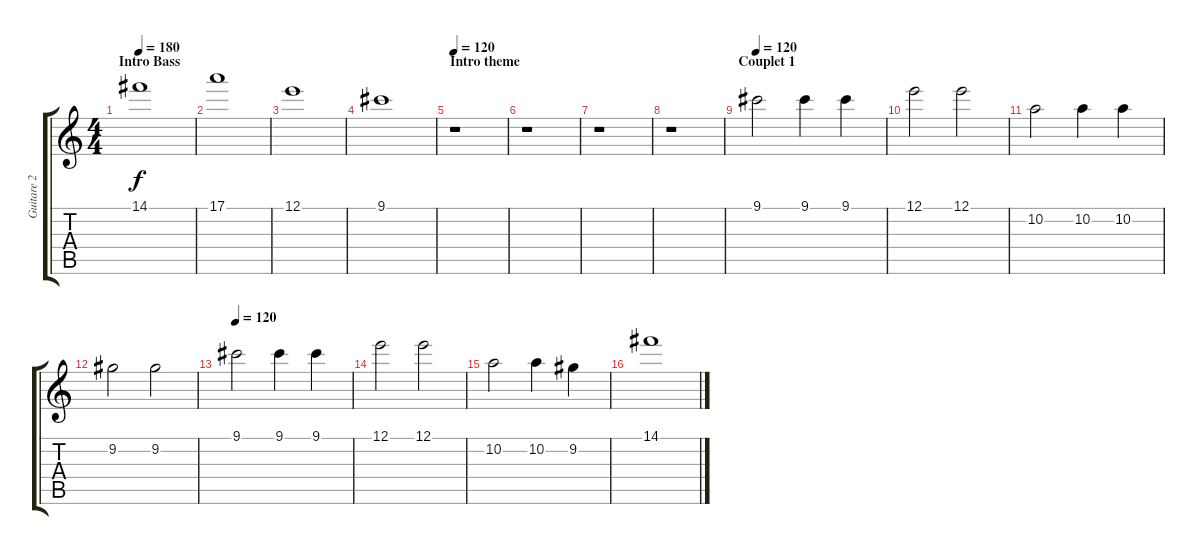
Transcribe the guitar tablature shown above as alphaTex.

\track ("Guitare 2 (Solo)" "Guitare 2 ") {instrument distortionguitar}
\staff {score tabs}
\tuning (E4 B3 G3 D3 A2 E2) {hide}
\ts (4 4)
\section ("" "Intro Bass")
\tempo 180
\tempo 120
\tempo 180
\clef g2
\ks c
14.1.1{dy f instrument whistle} |
17.1.1 |
12.1.1 |
9.1.1 |
\section ("" "Intro theme")
\tempo 120
r.1 |
r.1 |
r.1 |
r.1 |
\section ("" "Couplet 1")
\tempo 120
9.1.2{instrument distortionguitar} 9.1.4 9.1.4 |
12.1.2 12.1.2 |
10.2.2 10.2.4 10.2.4 |
9.2.2 9.2.2 |
\tempo 120
9.1.2 9.1.4 9.1.4 |
12.1.2 12.1.2 |
10.2.2 10.2.4 9.2.4 |
14.1.1
